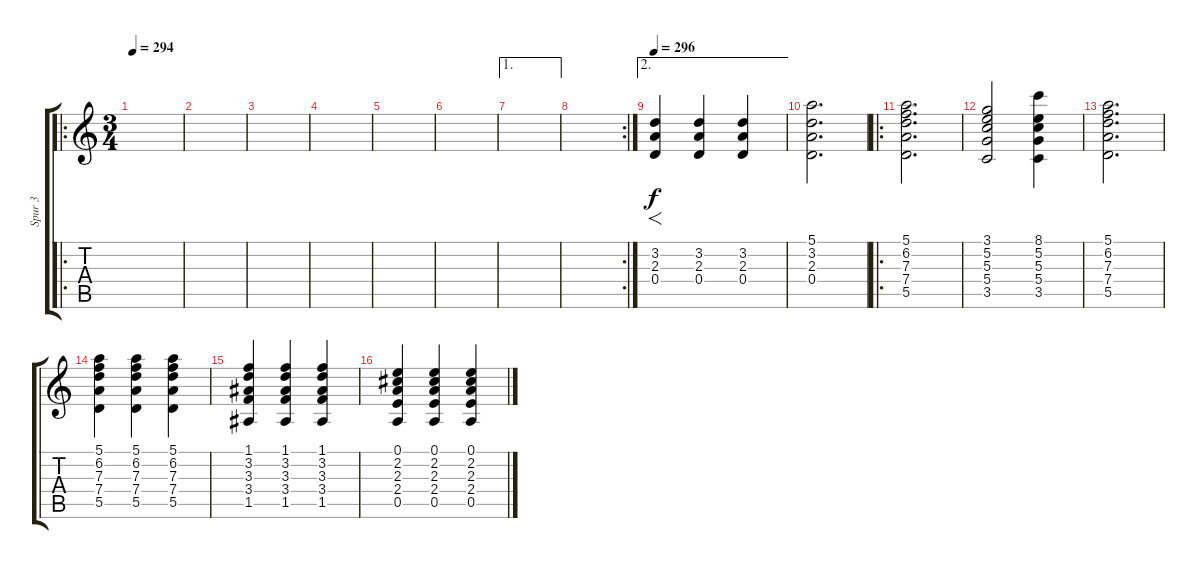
\track ("Spur 3" "Spur 3") {instrument distortionguitar}
\staff {score tabs}
\tuning (E4 B3 G3 D3 A2 E2) {hide}
\ro
\ts (3 4)
\tempo 294
\clef g2
\ks c
|
|
|
|
|
|
\ae 1
|
\rc 2
|
\ae 2
\tempo 296
(3.2 2.3 0.4).4{f} (3.2 2.3 0.4).4 (3.2 2.3 0.4).4 |
(5.1 3.2 2.3 0.4).2{d} |
\ro
(5.1 6.2 7.3 7.4 5.5).2{d} |
(3.1 5.2 5.3 5.4 3.5).2 (8.1 5.2 5.3 5.4 3.5).4 |
(5.1 6.2 7.3 7.4 5.5).2{d} |
(5.1 6.2 7.3 7.4 5.5).4 (5.1 6.2 7.3 7.4 5.5).4 (5.1 6.2 7.3 7.4 5.5).4 |
(1.1 3.2 3.3 3.4 1.5).4 (1.1 3.2 3.3 3.4 1.5).4 (1.1 3.2 3.3 3.4 1.5).4 |
(0.1 2.2 2.3 2.4 0.5).4 (0.1 2.2 2.3 2.4 0.5).4 (0.1 2.2 2.3 2.4 0.5).4
